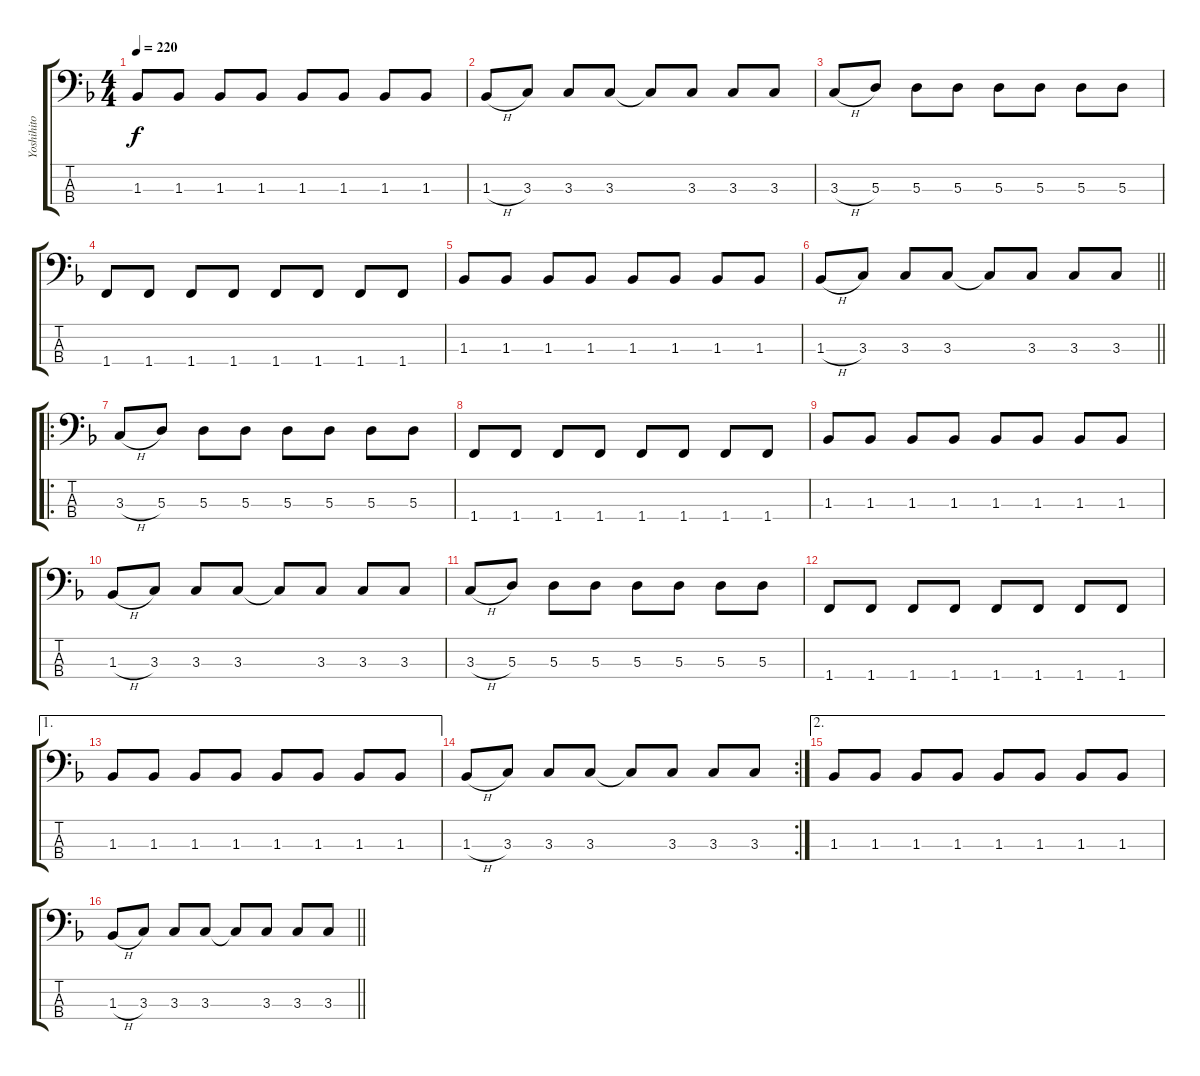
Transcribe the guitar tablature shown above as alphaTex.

\track ("Yoshihito Onda" "Yoshihito ") {instrument electricbasspick}
\staff {score tabs}
\tuning (G2 D2 A1 E1) {hide}
\ts (4 4)
\tempo 220
\clef f4
\ks f
1.3.8{dy f} 1.3.8 1.3.8 1.3.8 1.3.8 1.3.8 1.3.8 1.3.8 |
1.3{h}.8 3.3.8 3.3.8 3.3.8 3.3{t}.8 3.3.8 3.3.8 3.3.8 |
3.3{h}.8 5.3.8 5.3.8 5.3.8 5.3.8 5.3.8 5.3.8 5.3.8 |
1.4.8 1.4.8 1.4.8 1.4.8 1.4.8 1.4.8 1.4.8 1.4.8 |
1.3.8 1.3.8 1.3.8 1.3.8 1.3.8 1.3.8 1.3.8 1.3.8 |
\barLineRight lightlight
1.3{h}.8 3.3.8 3.3.8 3.3.8 3.3{t}.8 3.3.8 3.3.8 3.3.8 |
\ro
3.3{h}.8 5.3.8 5.3.8 5.3.8 5.3.8 5.3.8 5.3.8 5.3.8 |
1.4.8 1.4.8 1.4.8 1.4.8 1.4.8 1.4.8 1.4.8 1.4.8 |
1.3.8 1.3.8 1.3.8 1.3.8 1.3.8 1.3.8 1.3.8 1.3.8 |
1.3{h}.8 3.3.8 3.3.8 3.3.8 3.3{t}.8 3.3.8 3.3.8 3.3.8 |
3.3{h}.8 5.3.8 5.3.8 5.3.8 5.3.8 5.3.8 5.3.8 5.3.8 |
1.4.8 1.4.8 1.4.8 1.4.8 1.4.8 1.4.8 1.4.8 1.4.8 |
\ae 1
1.3.8 1.3.8 1.3.8 1.3.8 1.3.8 1.3.8 1.3.8 1.3.8 |
\rc 2
1.3{h}.8 3.3.8 3.3.8 3.3.8 3.3{t}.8 3.3.8 3.3.8 3.3.8 |
\ae 2
1.3.8 1.3.8 1.3.8 1.3.8 1.3.8 1.3.8 1.3.8 1.3.8 |
\barLineRight lightlight
1.3{h}.8 3.3.8 3.3.8 3.3.8 3.3{t}.8 3.3.8 3.3.8 3.3.8
